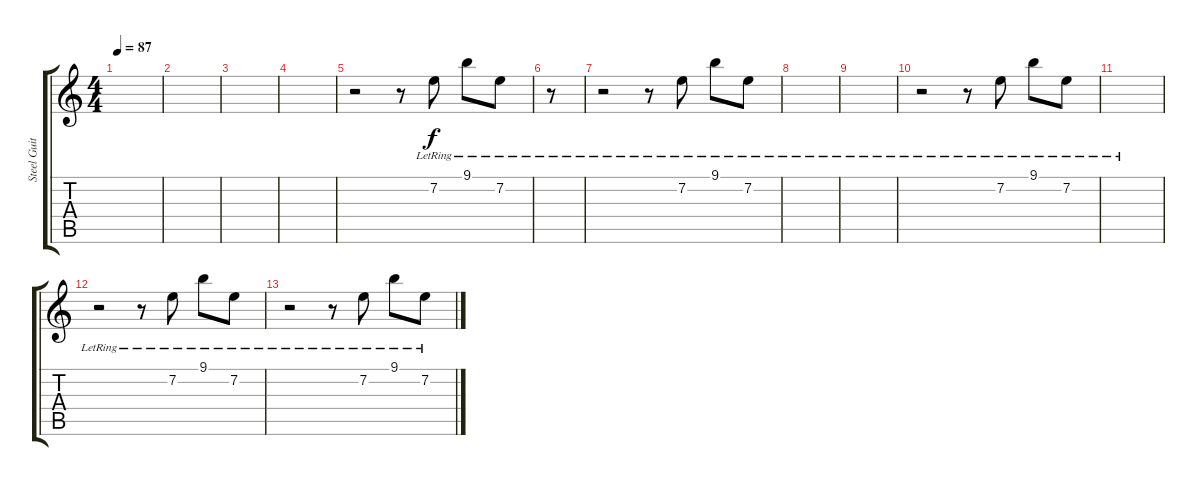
\track ("Steel Guitar" "Steel Guit") {instrument acousticguitarnylon}
\staff {score tabs}
\tuning (D4 A3 F3 C3 G2 C2) {hide}
\ts (4 4)
\tempo 87
\clef g2
\ks c
|
|
|
|
r.2 r.8 7.2{lr}.8 9.1{lr}.8 7.2{lr}.8 |
r.8 |
r.2 r.8 7.2{lr}.8 9.1{lr}.8 7.2{lr}.8 |
|
|
r.2 r.8 7.2{lr}.8 9.1{lr}.8 7.2{lr}.8 |
|
r.2 r.8 7.2{lr}.8 9.1{lr}.8 7.2{lr}.8 |
r.2 r.8 7.2{lr}.8 9.1{lr}.8 7.2{lr}.8
